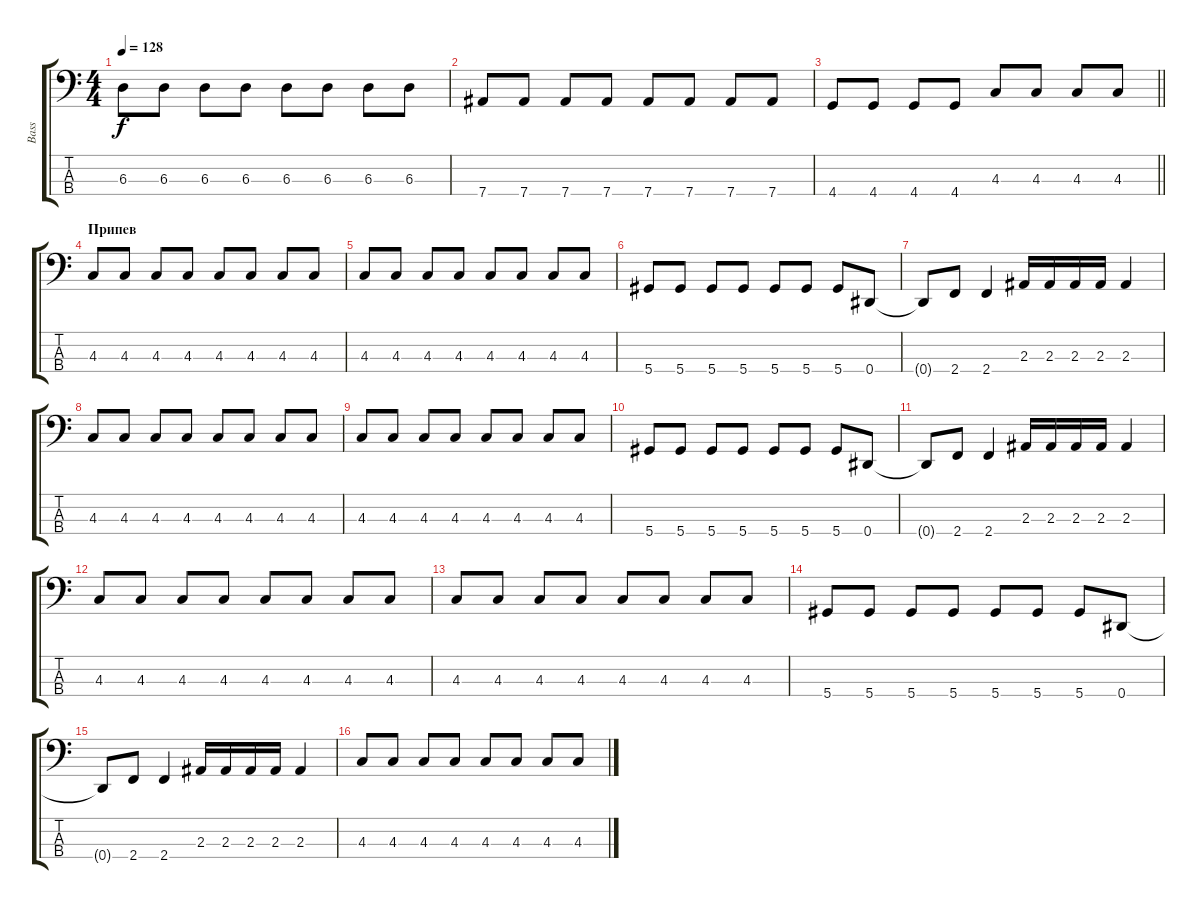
\track ("Bass" "Bass") {instrument electricbasspick}
\staff {score tabs}
\tuning (Gb2 Db2 Ab1 Eb1) {hide}
\ts (4 4)
\tempo 128
\clef f4
\ks c
6.3.8{dy f} 6.3.8 6.3.8 6.3.8 6.3.8 6.3.8 6.3.8 6.3.8 |
7.4.8 7.4.8 7.4.8 7.4.8 7.4.8 7.4.8 7.4.8 7.4.8 |
\barLineRight lightlight
4.4.8 4.4.8 4.4.8 4.4.8 4.3.8 4.3.8 4.3.8 4.3.8 |
\section ("" "Припев")
4.3.8 4.3.8 4.3.8 4.3.8 4.3.8 4.3.8 4.3.8 4.3.8 |
4.3.8 4.3.8 4.3.8 4.3.8 4.3.8 4.3.8 4.3.8 4.3.8 |
5.4.8 5.4.8 5.4.8 5.4.8 5.4.8 5.4.8 5.4.8 0.4.8 |
0.4{t}.8 2.4.8 2.4.4 2.3.16 2.3.16 2.3.16 2.3.16 2.3.4 |
4.3.8 4.3.8 4.3.8 4.3.8 4.3.8 4.3.8 4.3.8 4.3.8 |
4.3.8 4.3.8 4.3.8 4.3.8 4.3.8 4.3.8 4.3.8 4.3.8 |
5.4.8 5.4.8 5.4.8 5.4.8 5.4.8 5.4.8 5.4.8 0.4.8 |
0.4{t}.8 2.4.8 2.4.4 2.3.16 2.3.16 2.3.16 2.3.16 2.3.4 |
4.3.8 4.3.8 4.3.8 4.3.8 4.3.8 4.3.8 4.3.8 4.3.8 |
4.3.8 4.3.8 4.3.8 4.3.8 4.3.8 4.3.8 4.3.8 4.3.8 |
5.4.8 5.4.8 5.4.8 5.4.8 5.4.8 5.4.8 5.4.8 0.4.8 |
0.4{t}.8 2.4.8 2.4.4 2.3.16 2.3.16 2.3.16 2.3.16 2.3.4 |
4.3.8 4.3.8 4.3.8 4.3.8 4.3.8 4.3.8 4.3.8 4.3.8
